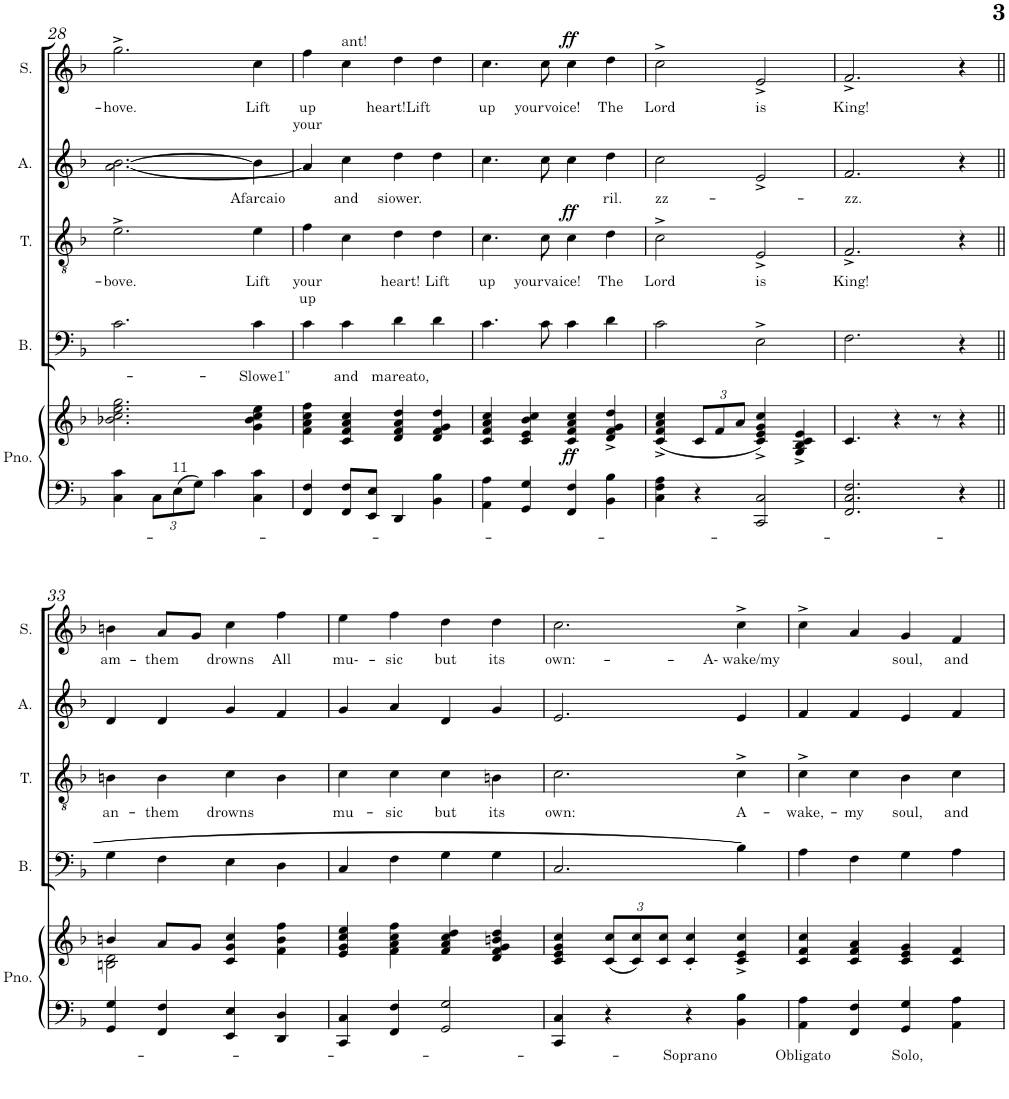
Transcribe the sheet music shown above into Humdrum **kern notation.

**kern	**text	**kern	**dynam	**kern	**text	**kern	**text	**text	**dynam	**kern	**text	**kern	**text	**text	**dynam
*part5	*part5	*part5	*part5	*part4	*part4	*part3	*part3	*part3	*part3	*part2	*part2	*part1	*part1	*part1	*part1
*staff6	*staff6	*staff5	*staff5/6	*staff4	*staff4	*staff3	*staff3	*staff3	*staff3	*staff2	*staff2	*staff1	*staff1	*staff1	*staff1
*I"Piano	*	*	*	*I"B.	*	*I"T.	*	*	*	*I"A.	*	*I"S.	*	*	*
*I'Pno.	*	*	*	*I'B.	*	*I'T.	*	*	*	*I'A.	*	*I'S.	*	*	*
!!LO:PB:g=z
*clefF4	*	*clefG2	*	*clefF4	*	*clefGv2	*	*	*	*clefG2	*	*clefG2	*	*	*
*k[b-]	*	*k[b-]	*	*k[b-]	*	*k[b-]	*	*	*	*k[b-]	*	*k[b-]	*	*	*
*M4/4	*	*M4/4	*	*	*	*	*	*	*	*M4/4	*	*M4/4	*	*	*
=28	=28	=28	=28	=28	=28	=28	=28	=28	=28	=28	=28	=28	=28	=28	=28
!	!	!	!	!	!	!	!LO:LY:b	!	!	!	!	!	!LO:LY:b	!	!
4C\ 4c\	.	2.b-X\ 2.cc\ 2.ee\ 2.gg\	.	2.c\	.	2.e^\	-bove.	.	.	[2.a\ [2.b-\	.	2.gg^\	-hove.	.	.
*Xbrackettup	*	*	*	*	*	*	*	*	*	*	*	*	*	*	*
12C\L	.	.	.	.	.	.	.	.	.	.	.	.	.	.	.
!LO:TX:a:t=11	!	!	!	!	!	!	!	!	!	!	!	!	!	!	!
12E\	.	.	.	.	.	.	.	.	.	.	.	.	.	.	.
12G\J	.	.	.	.	.	.	.	.	.	.	.	.	.	.	.
4c\	.	.	.	.	.	.	.	.	.	.	.	.	.	.	.
!	!	!	!	!	!LO:LY:b	!	!LO:LY:b	!	!	!	!LO:LY:b	!	!LO:LY:b	!	!
4C\ 4c\	.	4g\ 4b-\ 4cc\ 4ee\	.	4c\	-Slowe1"	4e\	Lift	.	.	4b-\]	Afarcaio	4cc\	Lift	.	.
=29	=29	=29	=29	=29	=29	=29	=29	=29	=29	=29	=29	=29	=29	=29	=29
!	!	!	!	!	!	!	!LO:LY:b	!LO:LY:b	!	!	!	!	!LO:LY:b	!LO:LY:b	!
4FF/ 4F/	.	4f\ 4a\ 4cc\ 4ff\	.	4c\	.	4f\	your	up	.	4a/]	.	4ff\	up	-your	.
!	!	!	!	!	!	!	!	!	!	!	!	!LO:TX:a:t=ant!	!	!	!
!	!	!	!	!	!LO:LY:b	!	!	!	!	!	!LO:LY:b	!	!	!	!
8FF/ 8F/L	.	4c/ 4f/ 4a/ 4cc/	.	4c\	and	4c\	.	.	.	4cc\	and	4cc\	.	.	.
8EE/ 8E/J	.	.	.	.	.	.	.	.	.	.	.	.	.	.	.
!	!	!	!	!	!LO:LY:b	!	!LO:LY:b	!	!	!	!LO:LY:b	!	!LO:LY:b	!	!
4DD/	.	4d/ 4f/ 4a/ 4dd/	.	4d\	mareato,	4d\	heart!	.	.	4dd\	siower.	4dd\	heart!Lift	.	.
!	!	!	!	!	!	!	!LO:LY:b	!	!	!	!	!	!	!	!
4BB-\ 4B-\	.	4d/ 4f/ 4g/ 4dd/	.	4d\	.	4d\	Lift	.	.	4dd\	.	4dd\	.	.	.
=30	=30	=30	=30	=30	=30	=30	=30	=30	=30	=30	=30	=30	=30	=30	=30
!	!	!	!	!	!	!	!LO:LY:b	!	!	!	!	!	!LO:LY:b	!	!
4AA\ 4A\	.	4c/ 4f/ 4a/ 4cc/	.	4.c\	.	4.c\	up	.	.	4.cc\	.	4.cc\	up	.	.
4GG/ 4G/	.	4c/ 4e/ 4b-/ 4cc/	.	.	.	.	.	.	.	.	.	.	.	.	.
!	!	!	!	!	!	!	!LO:LY:b	!	!	!	!	!	!LO:LY:b	!	!
.	.	.	.	8c\	.	8c\	yourvaice!	.	.	8cc\	.	8cc\	yourvoice!	.	.
!	!	!	!LO:DY:a=2	!	!	!	!	!	!LO:DY:a	!	!	!	!	!	!LO:DY:a
4FF/ 4F/	.	4c/ 4f/ 4a/ 4cc/	ff	4c\	.	4c\	.	.	ff	4cc\	.	4cc\	.	.	ff
!	!	!	!	!	!	!	!LO:LY:b	!	!	!	!LO:LY:b	!	!LO:LY:b	!	!
4BB-\ 4B-\	.	4d/^ 4f/^ 4g/^ 4dd/^	.	4d\	.	4d\	The	.	.	4dd\	ril.	4dd\	The	.	.
=31	=31	=31	=31	=31	=31	=31	=31	=31	=31	=31	=31	=31	=31	=31	=31
!	!	!	!	!	!	!	!LO:LY:b	!	!	!	!LO:LY:b	!	!LO:LY:b	!	!
4C\ 4F\ 4A\	.	(4c/^ 4f/^ 4a/^ 4cc/^	.	2c\	.	2c^\	Lord	.	.	2cc\	zz-	2cc^\	Lord	.	.
*	*	*Xbrackettup	*	*	*	*	*	*	*	*	*	*	*	*	*
4r	.	12c/L	.	.	.	.	.	.	.	.	.	.	.	.	.
.	.	12f/	.	.	.	.	.	.	.	.	.	.	.	.	.
.	.	12a/J	.	.	.	.	.	.	.	.	.	.	.	.	.
!	!	!	!	!	!	!	!LO:LY:b	!	!	!	!	!	!LO:LY:b	!	!
2CC/ 2C/	.	4c/^ 4e/^ 4g/^ 4cc/^)	.	2E^\	.	2E^/	is	.	.	2e^/	.	2e^/	is	.	.
.	.	4G/^ 4B-/^ 4c/^ 4e/^	.	.	.	.	.	.	.	.	.	.	.	.	.
=32	=32	=32	=32	=32	=32	=32	=32	=32	=32	=32	=32	=32	=32	=32	=32
!	!	!	!	!	!	!	!LO:LY:b	!	!	!	!LO:LY:b	!	!LO:LY:b	!	!
2.FF/ 2.C/ 2.F/	.	4.c/	.	2.F\	.	2.F^/	King!	.	.	2.f/	-zz.-	2.f^/	King!	.	.
.	.	4r	.	.	.	.	.	.	.	.	.	.	.	.	.
.	.	8r	.	.	.	.	.	.	.	.	.	.	.	.	.
4r	.	4r	.	4r	.	4r	.	.	.	4r	.	4r	.	.	.
!!LO:LB:g=z
=33||	=33||	=33||	=33||	=33||	=33||	=33||	=33||	=33||	=33||	=33||	=33||	=33||	=33||	=33||	=33||
*k[b-]	*	*k[b-]	*	*k[b-]	*	*k[b-]	*	*	*	*k[b-]	*	*k[b-]	*	*	*
*	*	*^	*	*	*	*	*	*	*	*	*	*	*	*	*
!	!	!	!	!	!	!	!	!LO:LY:b	!	!	!	!	!	!LO:LY:b	!	!
4GG/ 4G/	.	4bn/	2Bn\ 2d\	.	4G\	.	4Bn\	an-	.	.	4d/	.	4bn\	am-	.	.
!	!	!	!	!	!	!	!	!LO:LY:b	!	!	!	!	!	!LO:LY:b	!	!
4FF/ 4F/	.	8a/L	.	.	4F\	.	4B\	-them	.	.	4d/	.	8a/L	-them	.	.
.	.	8g/J	.	.	.	.	.	.	.	.	.	.	8g/J	.	.	.
!	!	!	!	!	!	!	!	!LO:LY:b	!	!	!	!	!	!LO:LY:b	!	!
4EE/ 4E/	.	4c/ 4g/ 4cc/	4ryy	.	4E\	.	4c\	drowns	.	.	4g/	.	4cc\	drowns	.	.
!	!	!	!	!	!	!	!	!	!	!	!	!	!	!LO:LY:b	!	!
4DD/ 4D/	.	4ryy	4f\ 4b\ 4ff\	.	4D\	.	4B\	.	.	.	4f/	.	4ff\	All	.	.
=34	=34	=34	=34	=34	=34	=34	=34	=34	=34	=34	=34	=34	=34	=34	=34	=34
!	!	!	!	!	!	!	!	!LO:LY:b	!	!	!	!	!	!LO:LY:b	!	!
*	*	*v	*v	*	*	*	*	*	*	*	*	*	*	*	*	*
4CC/ 4C/	.	4e/ 4g/ 4cc/ 4ee/	.	4C/	.	4c\	mu-	.	.	4g/	.	4ee\	mu--	.	.
!	!	!	!	!	!	!	!LO:LY:b	!	!	!	!	!	!LO:LY:b	!	!
4FF/ 4F/	.	4f\ 4a\ 4cc\ 4ff\	.	4F\	.	4c\	-sic	.	.	4a/	.	4ff\	-sic	.	.
!	!	!	!	!	!	!	!LO:LY:b	!	!	!	!	!	!LO:LY:b	!	!
2GG/ 2G/	.	4f/ 4a/ 4cc/ 4dd/	.	4G\	.	4c\	but	.	.	4d/	.	4dd\	but	.	.
!	!	!	!	!	!	!	!LO:LY:b	!	!	!	!	!	!LO:LY:b	!	!
.	.	4d/ 4f/ 4g/ 4bn/ 4dd/	.	4G\	.	4Bn\	its	.	.	4g/	.	4dd\	its	.	.
=35	=35	=35	=35	=35	=35	=35	=35	=35	=35	=35	=35	=35	=35	=35	=35
!	!	!	!	!	!	!	!LO:LY:b	!	!	!	!	!	!LO:LY:b	!	!
4CC/ 4C/	.	4c/ 4e/ 4g/ 4cc/	.	2.C/	.	2.c\	own:	.	.	2.e/	.	2.cc\	own:-	.	.
4r	.	(12c/ 12cc/L	.	.	.	.	.	.	.	.	.	.	.	.	.
.	.	12c/ 12cc/)	.	.	.	.	.	.	.	.	.	.	.	.	.
.	.	12c/ 12cc/J	.	.	.	.	.	.	.	.	.	.	.	.	.
!	!LO:LY:b	!	!	!	!	!	!	!	!	!	!	!	!	!	!
4r	-Soprano	4c/' 4cc/'	.	.	.	.	.	.	.	.	.	.	.	.	.
!	!	!	!	!	!	!	!LO:LY:b	!	!	!	!	!	!LO:LY:b	!	!
4BB-\ 4B-\	.	4c/^ 4e/^ 4cc/^	.	4B-\]	.	4c^\	A-	.	.	4e/	.	4cc^\	-A- wake/my	.	.
=36	=36	=36	=36	=36	=36	=36	=36	=36	=36	=36	=36	=36	=36	=36	=36
!	!LO:LY:b	!	!	!	!	!	!LO:LY:b	!	!	!	!	!	!	!	!
4AA\ 4A\	Obligato	4c/ 4f/ 4cc/	.	4A\	.	4c^\	-wake,-	.	.	4f/	.	4cc^\	.	.	.
!	!	!	!	!	!	!	!LO:LY:b	!	!	!	!	!	!	!	!
4FF/ 4F/	.	4c/ 4f/ 4a/	.	4F\	.	4c\	-my	.	.	4f/	.	4a/	.	.	.
!	!LO:LY:b	!	!	!	!	!	!LO:LY:b	!	!	!	!	!	!LO:LY:b	!	!
4GG/ 4G/	Solo,	4c/ 4e/ 4g/	.	4G\	.	4B-\	soul,	.	.	4e/	.	4g/	soul,	.	.
!	!	!	!	!	!	!	!LO:LY:b	!	!	!	!	!	!LO:LY:b	!	!
4AA\ 4A\	.	4c/ 4f/	.	4A\	.	4c\	and	.	.	4f/	.	4f/	and	.	.
=	=	=	=	=	=	=	=	=	=	=	=	=	=	=	=
*-	*-	*-	*-	*-	*-	*-	*-	*-	*-	*-	*-	*-	*-	*-	*-
